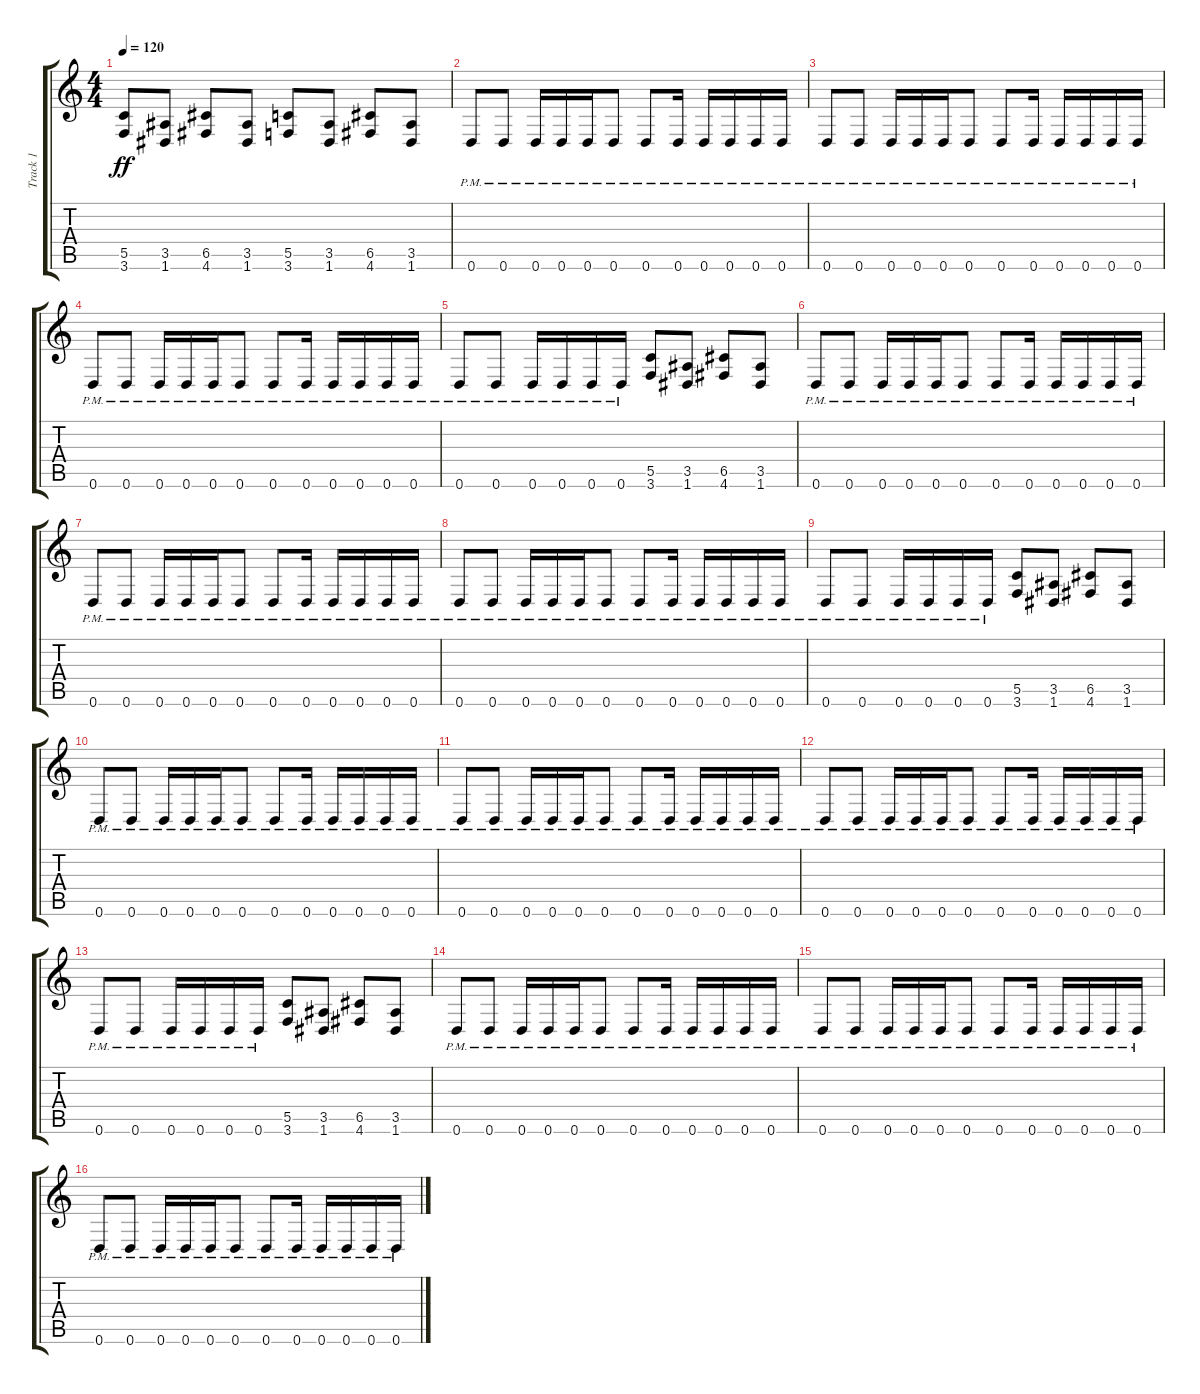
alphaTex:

\track ("Track 1" "Track 1") {instrument distortionguitar}
\staff {score tabs}
\tuning (D4 A3 F3 C3 G2 D2) {hide}
\ts (4 4)
\tempo 120
\clef g2
\ks c
(5.5 3.6).8{dy ff instrument distortionguitar} (3.5 1.6).8 (6.5 4.6).8 (3.5 1.6).8 (5.5 3.6).8 (3.5 1.6).8 (6.5 4.6).8 (3.5 1.6).8 |
0.6{pm}.8 0.6{pm}.8 0.6{pm}.16 0.6{pm}.16 0.6{pm}.16 0.6{pm}.8 0.6{pm}.8 0.6{pm}.16 0.6{pm}.16 0.6{pm}.16 0.6{pm}.16 0.6{pm}.16 |
0.6{pm}.8 0.6{pm}.8 0.6{pm}.16 0.6{pm}.16 0.6{pm}.16 0.6{pm}.8 0.6{pm}.8 0.6{pm}.16 0.6{pm}.16 0.6{pm}.16 0.6{pm}.16 0.6{pm}.16 |
0.6{pm}.8 0.6{pm}.8 0.6{pm}.16 0.6{pm}.16 0.6{pm}.16 0.6{pm}.8 0.6{pm}.8 0.6{pm}.16 0.6{pm}.16 0.6{pm}.16 0.6{pm}.16 0.6{pm}.16 |
0.6{pm}.8 0.6{pm}.8 0.6{pm}.16 0.6{pm}.16 0.6{pm}.16 0.6{pm}.16 (5.5 3.6).8 (3.5 1.6).8 (6.5 4.6).8 (3.5 1.6).8 |
0.6{pm}.8 0.6{pm}.8 0.6{pm}.16 0.6{pm}.16 0.6{pm}.16 0.6{pm}.8 0.6{pm}.8 0.6{pm}.16 0.6{pm}.16 0.6{pm}.16 0.6{pm}.16 0.6{pm}.16 |
0.6{pm}.8 0.6{pm}.8 0.6{pm}.16 0.6{pm}.16 0.6{pm}.16 0.6{pm}.8 0.6{pm}.8 0.6{pm}.16 0.6{pm}.16 0.6{pm}.16 0.6{pm}.16 0.6{pm}.16 |
0.6{pm}.8 0.6{pm}.8 0.6{pm}.16 0.6{pm}.16 0.6{pm}.16 0.6{pm}.8 0.6{pm}.8 0.6{pm}.16 0.6{pm}.16 0.6{pm}.16 0.6{pm}.16 0.6{pm}.16 |
0.6{pm}.8 0.6{pm}.8 0.6{pm}.16 0.6{pm}.16 0.6{pm}.16 0.6{pm}.16 (5.5 3.6).8 (3.5 1.6).8 (6.5 4.6).8 (3.5 1.6).8 |
0.6{pm}.8 0.6{pm}.8 0.6{pm}.16 0.6{pm}.16 0.6{pm}.16 0.6{pm}.8 0.6{pm}.8 0.6{pm}.16 0.6{pm}.16 0.6{pm}.16 0.6{pm}.16 0.6{pm}.16 |
0.6{pm}.8 0.6{pm}.8 0.6{pm}.16 0.6{pm}.16 0.6{pm}.16 0.6{pm}.8 0.6{pm}.8 0.6{pm}.16 0.6{pm}.16 0.6{pm}.16 0.6{pm}.16 0.6{pm}.16 |
0.6{pm}.8 0.6{pm}.8 0.6{pm}.16 0.6{pm}.16 0.6{pm}.16 0.6{pm}.8 0.6{pm}.8 0.6{pm}.16 0.6{pm}.16 0.6{pm}.16 0.6{pm}.16 0.6{pm}.16 |
0.6{pm}.8 0.6{pm}.8 0.6{pm}.16 0.6{pm}.16 0.6{pm}.16 0.6{pm}.16 (5.5 3.6).8 (3.5 1.6).8 (6.5 4.6).8 (3.5 1.6).8 |
0.6{pm}.8 0.6{pm}.8 0.6{pm}.16 0.6{pm}.16 0.6{pm}.16 0.6{pm}.8 0.6{pm}.8 0.6{pm}.16 0.6{pm}.16 0.6{pm}.16 0.6{pm}.16 0.6{pm}.16 |
0.6{pm}.8 0.6{pm}.8 0.6{pm}.16 0.6{pm}.16 0.6{pm}.16 0.6{pm}.8 0.6{pm}.8 0.6{pm}.16 0.6{pm}.16 0.6{pm}.16 0.6{pm}.16 0.6{pm}.16 |
0.6{pm}.8 0.6{pm}.8 0.6{pm}.16 0.6{pm}.16 0.6{pm}.16 0.6{pm}.8 0.6{pm}.8 0.6{pm}.16 0.6{pm}.16 0.6{pm}.16 0.6{pm}.16 0.6{pm}.16
